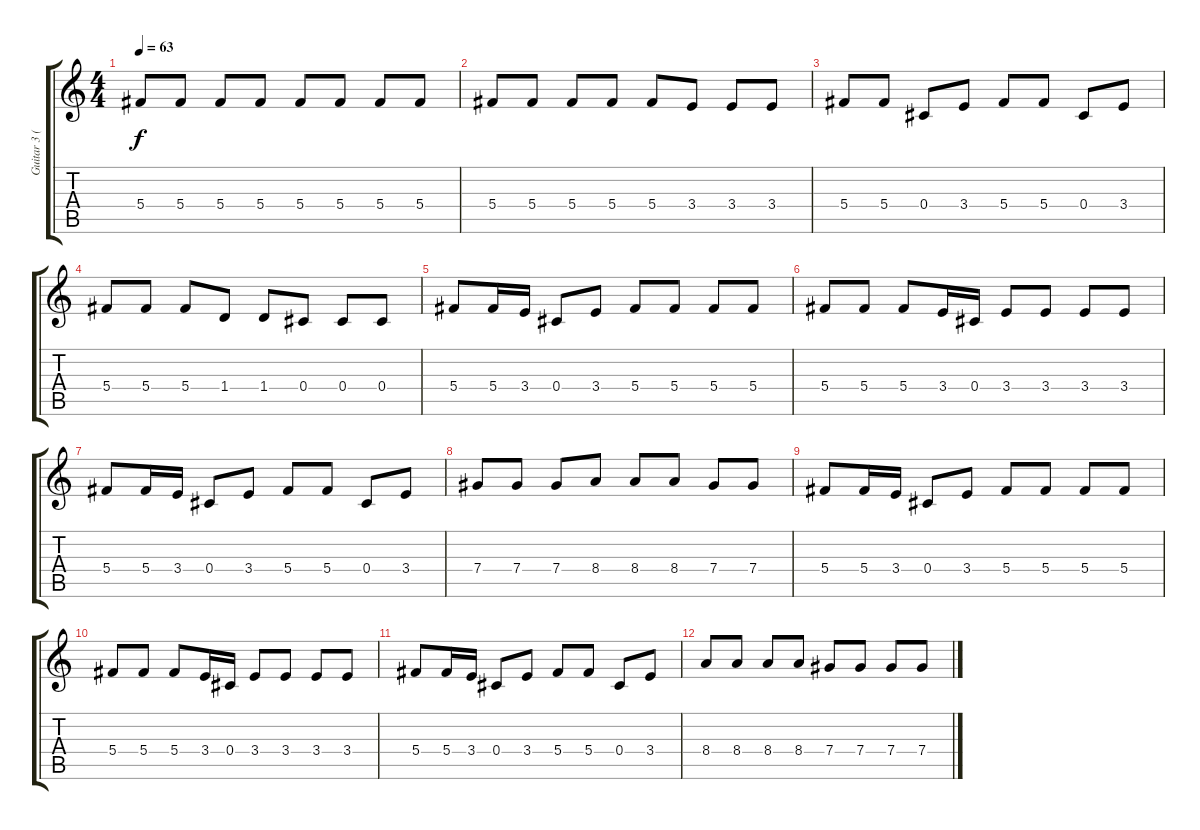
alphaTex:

\track ("Guitar 3 (Acoustic)" "Guitar 3 (") {instrument acousticguitarsteel}
\staff {score tabs}
\tuning (Eb4 Bb3 Gb3 Db3 Ab2 Eb2) {hide}
\ts (4 4)
\tempo 63
\clef g2
\ks c
5.4.8{dy f} 5.4.8 5.4.8 5.4.8 5.4.8 5.4.8 5.4.8 5.4.8 |
5.4.8 5.4.8 5.4.8 5.4.8 5.4.8 3.4.8 3.4.8 3.4.8 |
5.4.8 5.4.8 0.4.8 3.4.8 5.4.8 5.4.8 0.4.8 3.4.8 |
5.4.8 5.4.8 5.4.8 1.4.8 1.4.8 0.4.8 0.4.8 0.4.8 |
5.4.8 5.4.16 3.4.16 0.4.8 3.4.8 5.4.8 5.4.8 5.4.8 5.4.8 |
5.4.8 5.4.8 5.4.8 3.4.16 0.4.16 3.4.8 3.4.8 3.4.8 3.4.8 |
5.4.8 5.4.16 3.4.16 0.4.8 3.4.8 5.4.8 5.4.8 0.4.8 3.4.8 |
7.4.8 7.4.8 7.4.8 8.4.8 8.4.8 8.4.8 7.4.8 7.4.8 |
5.4.8 5.4.16 3.4.16 0.4.8 3.4.8 5.4.8 5.4.8 5.4.8 5.4.8 |
5.4.8 5.4.8 5.4.8 3.4.16 0.4.16 3.4.8 3.4.8 3.4.8 3.4.8 |
5.4.8 5.4.16 3.4.16 0.4.8 3.4.8 5.4.8 5.4.8 0.4.8 3.4.8 |
8.4.8 8.4.8 8.4.8 8.4.8 7.4.8 7.4.8 7.4.8 7.4.8
